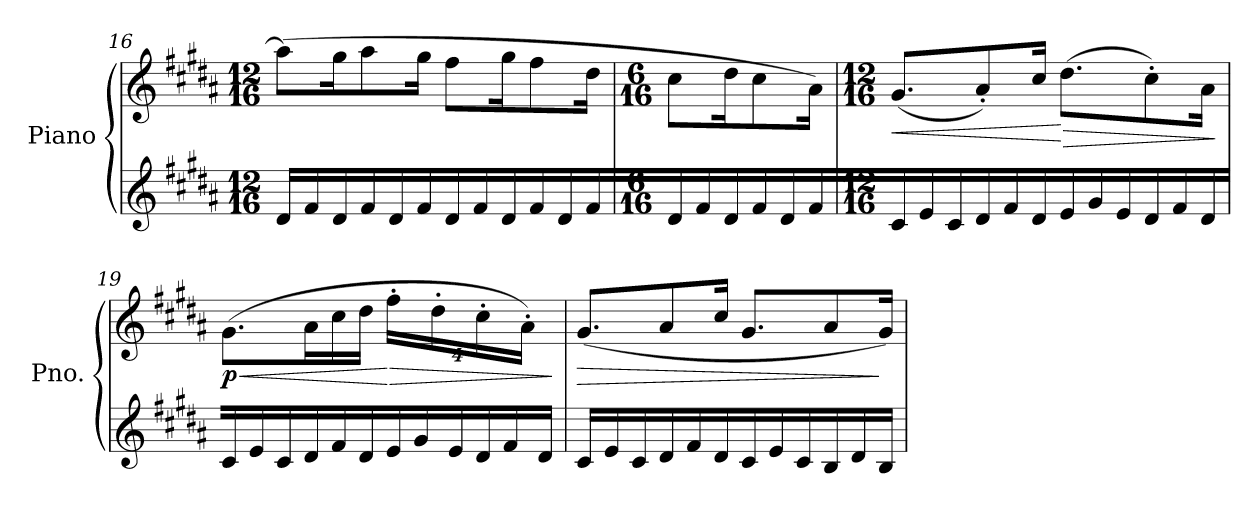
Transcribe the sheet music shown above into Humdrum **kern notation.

**kern	**kern	**dynam
*part1	*part1	*part1
*staff2	*staff1	*staff1/2
*I"Piano	*	*
*I'Pno.	*	*
!!LO:PB:g=z
*clefG2	*clefG2	*
*k[f#c#g#d#a#]	*k[f#c#g#d#a#]	*
*M12/16	*M12/16	*
=16	=16	=16
16d#/LL	(>8aa#\L]	.
16f#/	.	.
16d#/	16gg#\K	.
16f#/	8aa#\	.
16d#/	.	.
16f#/	16gg#\Jk	.
16d#/	8ff#\L	.
16f#/	.	.
16d#/	16gg#\K	.
16f#/	8ff#\	.
16d#/	.	.
16f#/	16dd#\Jk	.
=17	=17	=17
*M6/16	*M6/16	*
16d#/	8cc#\L	.
16f#/	.	.
16d#/	16dd#\K	.
16f#/	8cc#\	.
16d#/	.	.
16f#/	16a#\Jk)	.
=18	=18	=18
*M12/16	*M12/16	*
!	!	!LO:HP:b
16c#/	(<8.g#/L	<
16e/	.	.
16c#/	.	.
16d#/	8a#'/)	.
16f#/	.	.
16d#/	16cc#/Jk	.
!	!	!LO:HP:n=1:b
16e/	(>8.dd#\L	[ >
16g#/	.	.
16e/	.	.
16d#/	8cc#'\)	.
16f#/	.	.
16d#/	16a#\Jk	.
.	.	]
=19	=19	=19
!	!	!LO:HP:b
!	!	!LO:DY:n=1:b
16c#/	(>8.g#\L	< p
16e/	.	.
16c#/	.	.
16d#/	16a#\L	.
16f#/	16cc#\	.
16d#/	16dd#\JJ	.
*	*Xbrackettup	*
!	!	!LO:HP:n=1:b
16e/	32%3ff#'\LL	[ >
16g#/	.	.
.	32%3dd#'\	.
16e/	.	.
16d#/	32%3cc#'\	.
16f#/	.	.
.	32%3a#'\JJ)	.
16d#/JJ	.	.
.	.	]
!!LO:LB:g=z
=20	=20	=20
!	!	!LO:HP:b
16c#/LL	(<8.g#/L	>
16e/	.	.
16c#/	.	.
16d#/	8a#/	.
16f#/	.	.
16d#/	16cc#/Jk	.
16c#/	8.g#/L	.
16e/	.	.
16c#/	.	.
16B/	8a#/	.
16d#/	.	.
16B/JJ	16g#/Jk)	]
=	=	=
*-	*-	*-
